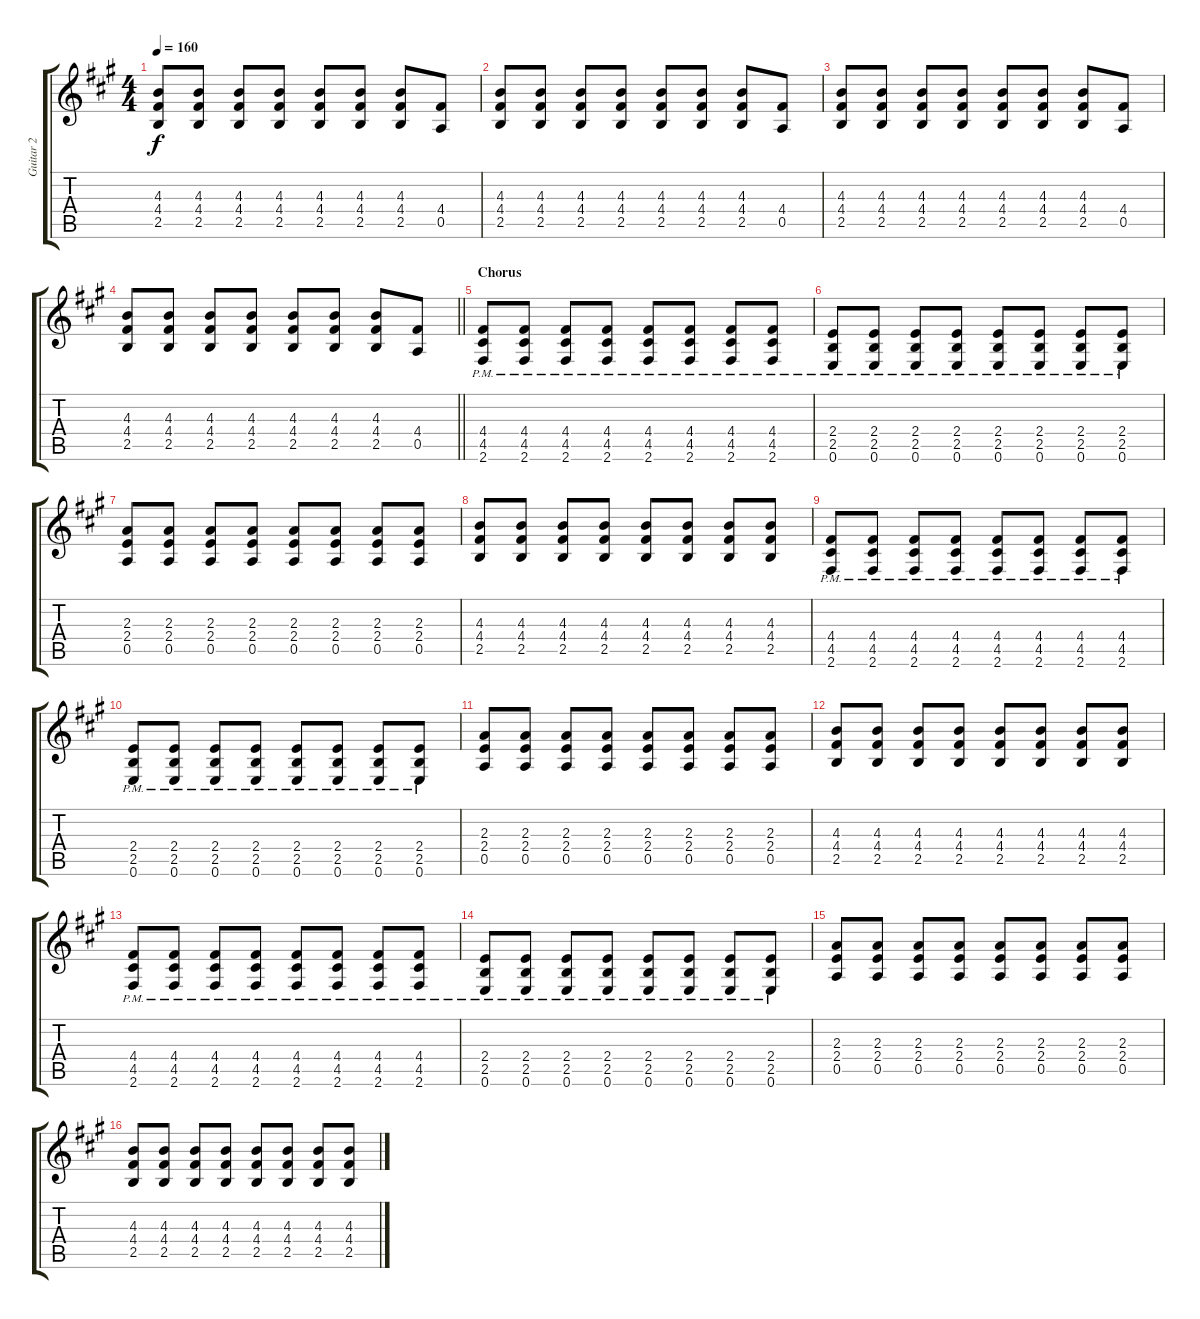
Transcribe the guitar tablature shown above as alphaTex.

\track ("Guitar 2" "Guitar 2") {instrument distortionguitar}
\staff {score tabs}
\tuning (E4 B3 G3 D3 A2 E2) {hide}
\ts (4 4)
\tempo 160
\clef g2
\ks a
(4.3 4.4 2.5).8{dy f} (4.3 4.4 2.5).8 (4.3 4.4 2.5).8 (4.3 4.4 2.5).8 (4.3 4.4 2.5).8 (4.3 4.4 2.5).8 (4.3 4.4 2.5).8 (4.4 0.5).8 |
(4.3 4.4 2.5).8 (4.3 4.4 2.5).8 (4.3 4.4 2.5).8 (4.3 4.4 2.5).8 (4.3 4.4 2.5).8 (4.3 4.4 2.5).8 (4.3 4.4 2.5).8 (4.4 0.5).8 |
(4.3 4.4 2.5).8 (4.3 4.4 2.5).8 (4.3 4.4 2.5).8 (4.3 4.4 2.5).8 (4.3 4.4 2.5).8 (4.3 4.4 2.5).8 (4.3 4.4 2.5).8 (4.4 0.5).8 |
\barLineRight lightlight
(4.3 4.4 2.5).8 (4.3 4.4 2.5).8 (4.3 4.4 2.5).8 (4.3 4.4 2.5).8 (4.3 4.4 2.5).8 (4.3 4.4 2.5).8 (4.3 4.4 2.5).8 (4.4 0.5).8 |
\section ("" "Chorus")
(4.4{pm} 4.5{pm} 2.6{pm}).8 (4.4{pm} 4.5{pm} 2.6{pm}).8 (4.4{pm} 4.5{pm} 2.6{pm}).8 (4.4{pm} 4.5{pm} 2.6{pm}).8 (4.4{pm} 4.5{pm} 2.6{pm}).8 (4.4{pm} 4.5{pm} 2.6{pm}).8 (4.4{pm} 4.5{pm} 2.6{pm}).8 (4.4{pm} 4.5{pm} 2.6{pm}).8 |
(2.4{pm} 2.5{pm} 0.6{pm}).8 (2.4{pm} 2.5{pm} 0.6{pm}).8 (2.4{pm} 2.5{pm} 0.6{pm}).8 (2.4{pm} 2.5{pm} 0.6{pm}).8 (2.4{pm} 2.5{pm} 0.6{pm}).8 (2.4{pm} 2.5{pm} 0.6{pm}).8 (2.4{pm} 2.5{pm} 0.6{pm}).8 (2.4{pm} 2.5{pm} 0.6{pm}).8 |
(2.3 2.4 0.5).8 (2.3 2.4 0.5).8 (2.3 2.4 0.5).8 (2.3 2.4 0.5).8 (2.3 2.4 0.5).8 (2.3 2.4 0.5).8 (2.3 2.4 0.5).8 (2.3 2.4 0.5).8 |
(4.3 4.4 2.5).8 (4.3 4.4 2.5).8 (4.3 4.4 2.5).8 (4.3 4.4 2.5).8 (4.3 4.4 2.5).8 (4.3 4.4 2.5).8 (4.3 4.4 2.5).8 (4.3 4.4 2.5).8 |
(4.4{pm} 4.5{pm} 2.6{pm}).8 (4.4{pm} 4.5{pm} 2.6{pm}).8 (4.4{pm} 4.5{pm} 2.6{pm}).8 (4.4{pm} 4.5{pm} 2.6{pm}).8 (4.4{pm} 4.5{pm} 2.6{pm}).8 (4.4{pm} 4.5{pm} 2.6{pm}).8 (4.4{pm} 4.5{pm} 2.6{pm}).8 (4.4{pm} 4.5{pm} 2.6{pm}).8 |
(2.4{pm} 2.5{pm} 0.6{pm}).8 (2.4{pm} 2.5{pm} 0.6{pm}).8 (2.4{pm} 2.5{pm} 0.6{pm}).8 (2.4{pm} 2.5{pm} 0.6{pm}).8 (2.4{pm} 2.5{pm} 0.6{pm}).8 (2.4{pm} 2.5{pm} 0.6{pm}).8 (2.4{pm} 2.5{pm} 0.6{pm}).8 (2.4{pm} 2.5{pm} 0.6{pm}).8 |
(2.3 2.4 0.5).8 (2.3 2.4 0.5).8 (2.3 2.4 0.5).8 (2.3 2.4 0.5).8 (2.3 2.4 0.5).8 (2.3 2.4 0.5).8 (2.3 2.4 0.5).8 (2.3 2.4 0.5).8 |
(4.3 4.4 2.5).8 (4.3 4.4 2.5).8 (4.3 4.4 2.5).8 (4.3 4.4 2.5).8 (4.3 4.4 2.5).8 (4.3 4.4 2.5).8 (4.3 4.4 2.5).8 (4.3 4.4 2.5).8 |
(4.4{pm} 4.5{pm} 2.6{pm}).8 (4.4{pm} 4.5{pm} 2.6{pm}).8 (4.4{pm} 4.5{pm} 2.6{pm}).8 (4.4{pm} 4.5{pm} 2.6{pm}).8 (4.4{pm} 4.5{pm} 2.6{pm}).8 (4.4{pm} 4.5{pm} 2.6{pm}).8 (4.4{pm} 4.5{pm} 2.6{pm}).8 (4.4{pm} 4.5{pm} 2.6{pm}).8 |
(2.4{pm} 2.5{pm} 0.6{pm}).8 (2.4{pm} 2.5{pm} 0.6{pm}).8 (2.4{pm} 2.5{pm} 0.6{pm}).8 (2.4{pm} 2.5{pm} 0.6{pm}).8 (2.4{pm} 2.5{pm} 0.6{pm}).8 (2.4{pm} 2.5{pm} 0.6{pm}).8 (2.4{pm} 2.5{pm} 0.6{pm}).8 (2.4{pm} 2.5{pm} 0.6{pm}).8 |
(2.3 2.4 0.5).8 (2.3 2.4 0.5).8 (2.3 2.4 0.5).8 (2.3 2.4 0.5).8 (2.3 2.4 0.5).8 (2.3 2.4 0.5).8 (2.3 2.4 0.5).8 (2.3 2.4 0.5).8 |
(4.3 4.4 2.5).8 (4.3 4.4 2.5).8 (4.3 4.4 2.5).8 (4.3 4.4 2.5).8 (4.3 4.4 2.5).8 (4.3 4.4 2.5).8 (4.3 4.4 2.5).8 (4.3 4.4 2.5).8
